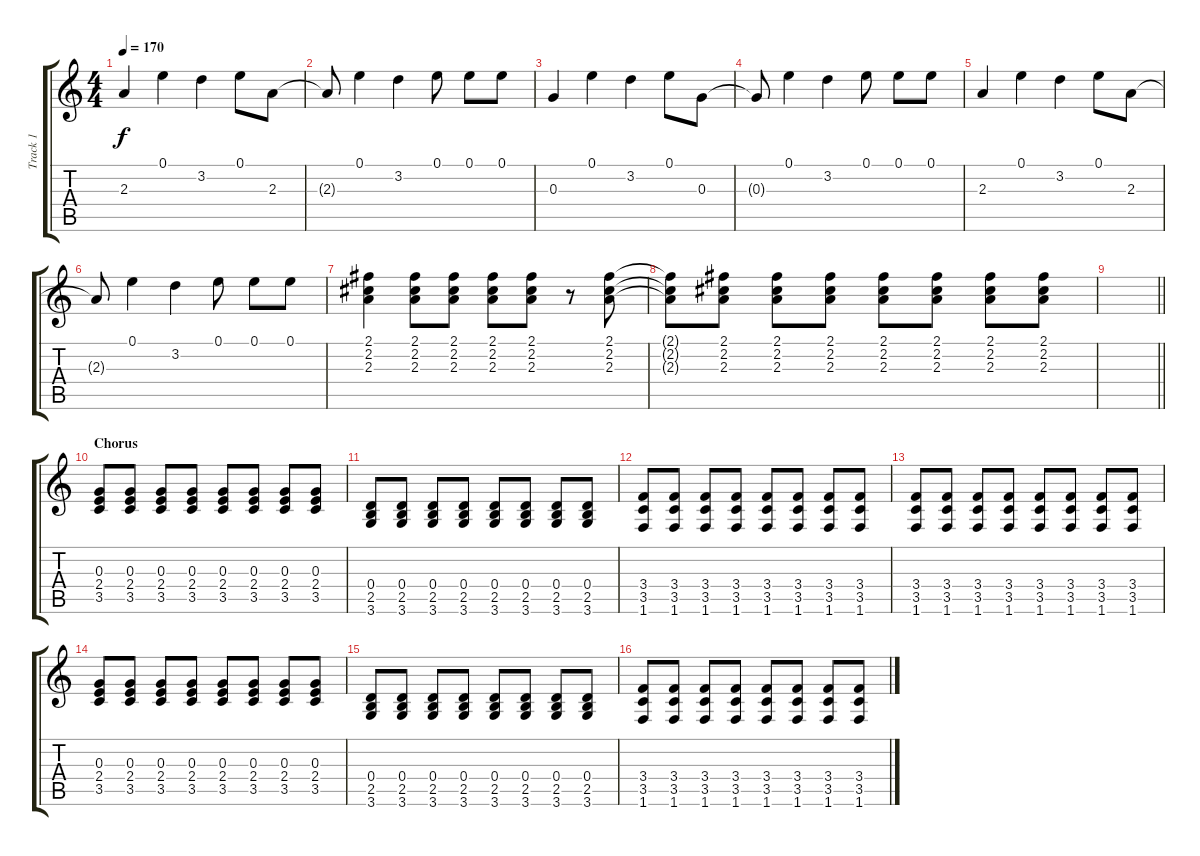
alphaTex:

\track ("Track 1" "Track 1") {instrument distortionguitar}
\staff {score tabs}
\tuning (E4 B3 G3 D3 A2 E2) {hide}
\ts (4 4)
\tempo 170
\clef g2
\ks c
2.3.4{dy f} 0.1.4 3.2.4 0.1.8 2.3.8 |
2.3{t}.8 0.1.4 3.2.4 0.1.8 0.1.8 0.1.8 |
0.3.4 0.1.4 3.2.4 0.1.8 0.3.8 |
0.3{t}.8 0.1.4 3.2.4 0.1.8 0.1.8 0.1.8 |
2.3.4 0.1.4 3.2.4 0.1.8 2.3.8 |
2.3{t}.8 0.1.4 3.2.4 0.1.8 0.1.8 0.1.8 |
(2.1 2.2 2.3).4 (2.1 2.2 2.3).8 (2.1 2.2 2.3).8 (2.1 2.2 2.3).8 (2.1 2.2 2.3).8 r.8 (2.1 2.2 2.3).8 |
(2.1{t} 2.2{t} 2.3{t}).8 (2.1 2.2 2.3).8 (2.1 2.2 2.3).8 (2.1 2.2 2.3).8 (2.1 2.2 2.3).8 (2.1 2.2 2.3).8 (2.1 2.2 2.3).8 (2.1 2.2 2.3).8 |
\barLineRight lightlight
|
\section ("" "Chorus")
(0.3 2.4 3.5).8 (0.3 2.4 3.5).8 (0.3 2.4 3.5).8 (0.3 2.4 3.5).8 (0.3 2.4 3.5).8 (0.3 2.4 3.5).8 (0.3 2.4 3.5).8 (0.3 2.4 3.5).8 |
(0.4 2.5 3.6).8 (0.4 2.5 3.6).8 (0.4 2.5 3.6).8 (0.4 2.5 3.6).8 (0.4 2.5 3.6).8 (0.4 2.5 3.6).8 (0.4 2.5 3.6).8 (0.4 2.5 3.6).8 |
(3.4 3.5 1.6).8 (3.4 3.5 1.6).8 (3.4 3.5 1.6).8 (3.4 3.5 1.6).8 (3.4 3.5 1.6).8 (3.4 3.5 1.6).8 (3.4 3.5 1.6).8 (3.4 3.5 1.6).8 |
(3.4 3.5 1.6).8 (3.4 3.5 1.6).8 (3.4 3.5 1.6).8 (3.4 3.5 1.6).8 (3.4 3.5 1.6).8 (3.4 3.5 1.6).8 (3.4 3.5 1.6).8 (3.4 3.5 1.6).8 |
(0.3 2.4 3.5).8 (0.3 2.4 3.5).8 (0.3 2.4 3.5).8 (0.3 2.4 3.5).8 (0.3 2.4 3.5).8 (0.3 2.4 3.5).8 (0.3 2.4 3.5).8 (0.3 2.4 3.5).8 |
(0.4 2.5 3.6).8 (0.4 2.5 3.6).8 (0.4 2.5 3.6).8 (0.4 2.5 3.6).8 (0.4 2.5 3.6).8 (0.4 2.5 3.6).8 (0.4 2.5 3.6).8 (0.4 2.5 3.6).8 |
(3.4 3.5 1.6).8 (3.4 3.5 1.6).8 (3.4 3.5 1.6).8 (3.4 3.5 1.6).8 (3.4 3.5 1.6).8 (3.4 3.5 1.6).8 (3.4 3.5 1.6).8 (3.4 3.5 1.6).8
